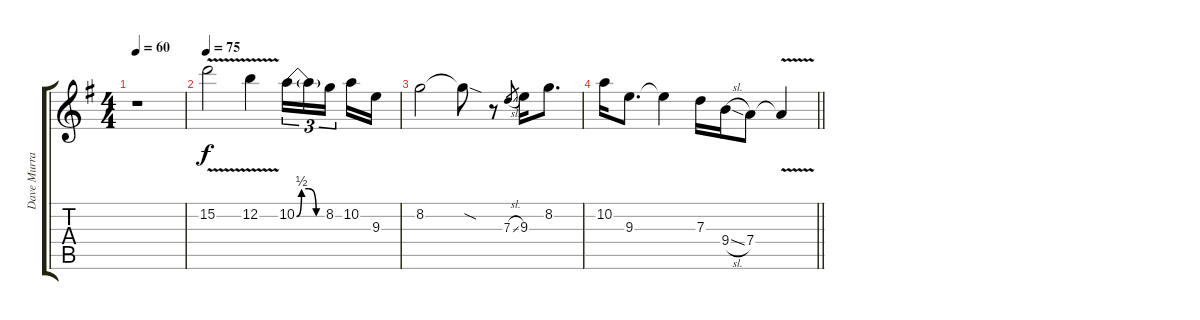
\track ("Dave Murray" "Dave Murra") {instrument distortionguitar}
\staff {score tabs}
\tuning (E4 B3 G3 D3 A2 E2) {hide}
\ts (4 4)
\tempo 60
\clef g2
\ks g
r.1{dy f} |
\tempo 75
15.2{v}.2 12.2{v}.4 10.2{be (custom 0 0 10 2 25 2 40 0 60 0)}.16{tu (3 2)} 10.2{t}.16{tu (3 2)} 8.2.16{tu (3 2) beam splitsecondary} 10.2.16 9.3.16 |
8.2.2 8.2{sod t}.8 r.8 7.3{sl}.8{gr} 9.3.16 8.2.8{d} |
\barLineRight lightlight
10.2.16 9.3.8{d} 9.3{t}.4 7.3.16 9.4{sl}.16 7.4.8 7.4{v t}.4
